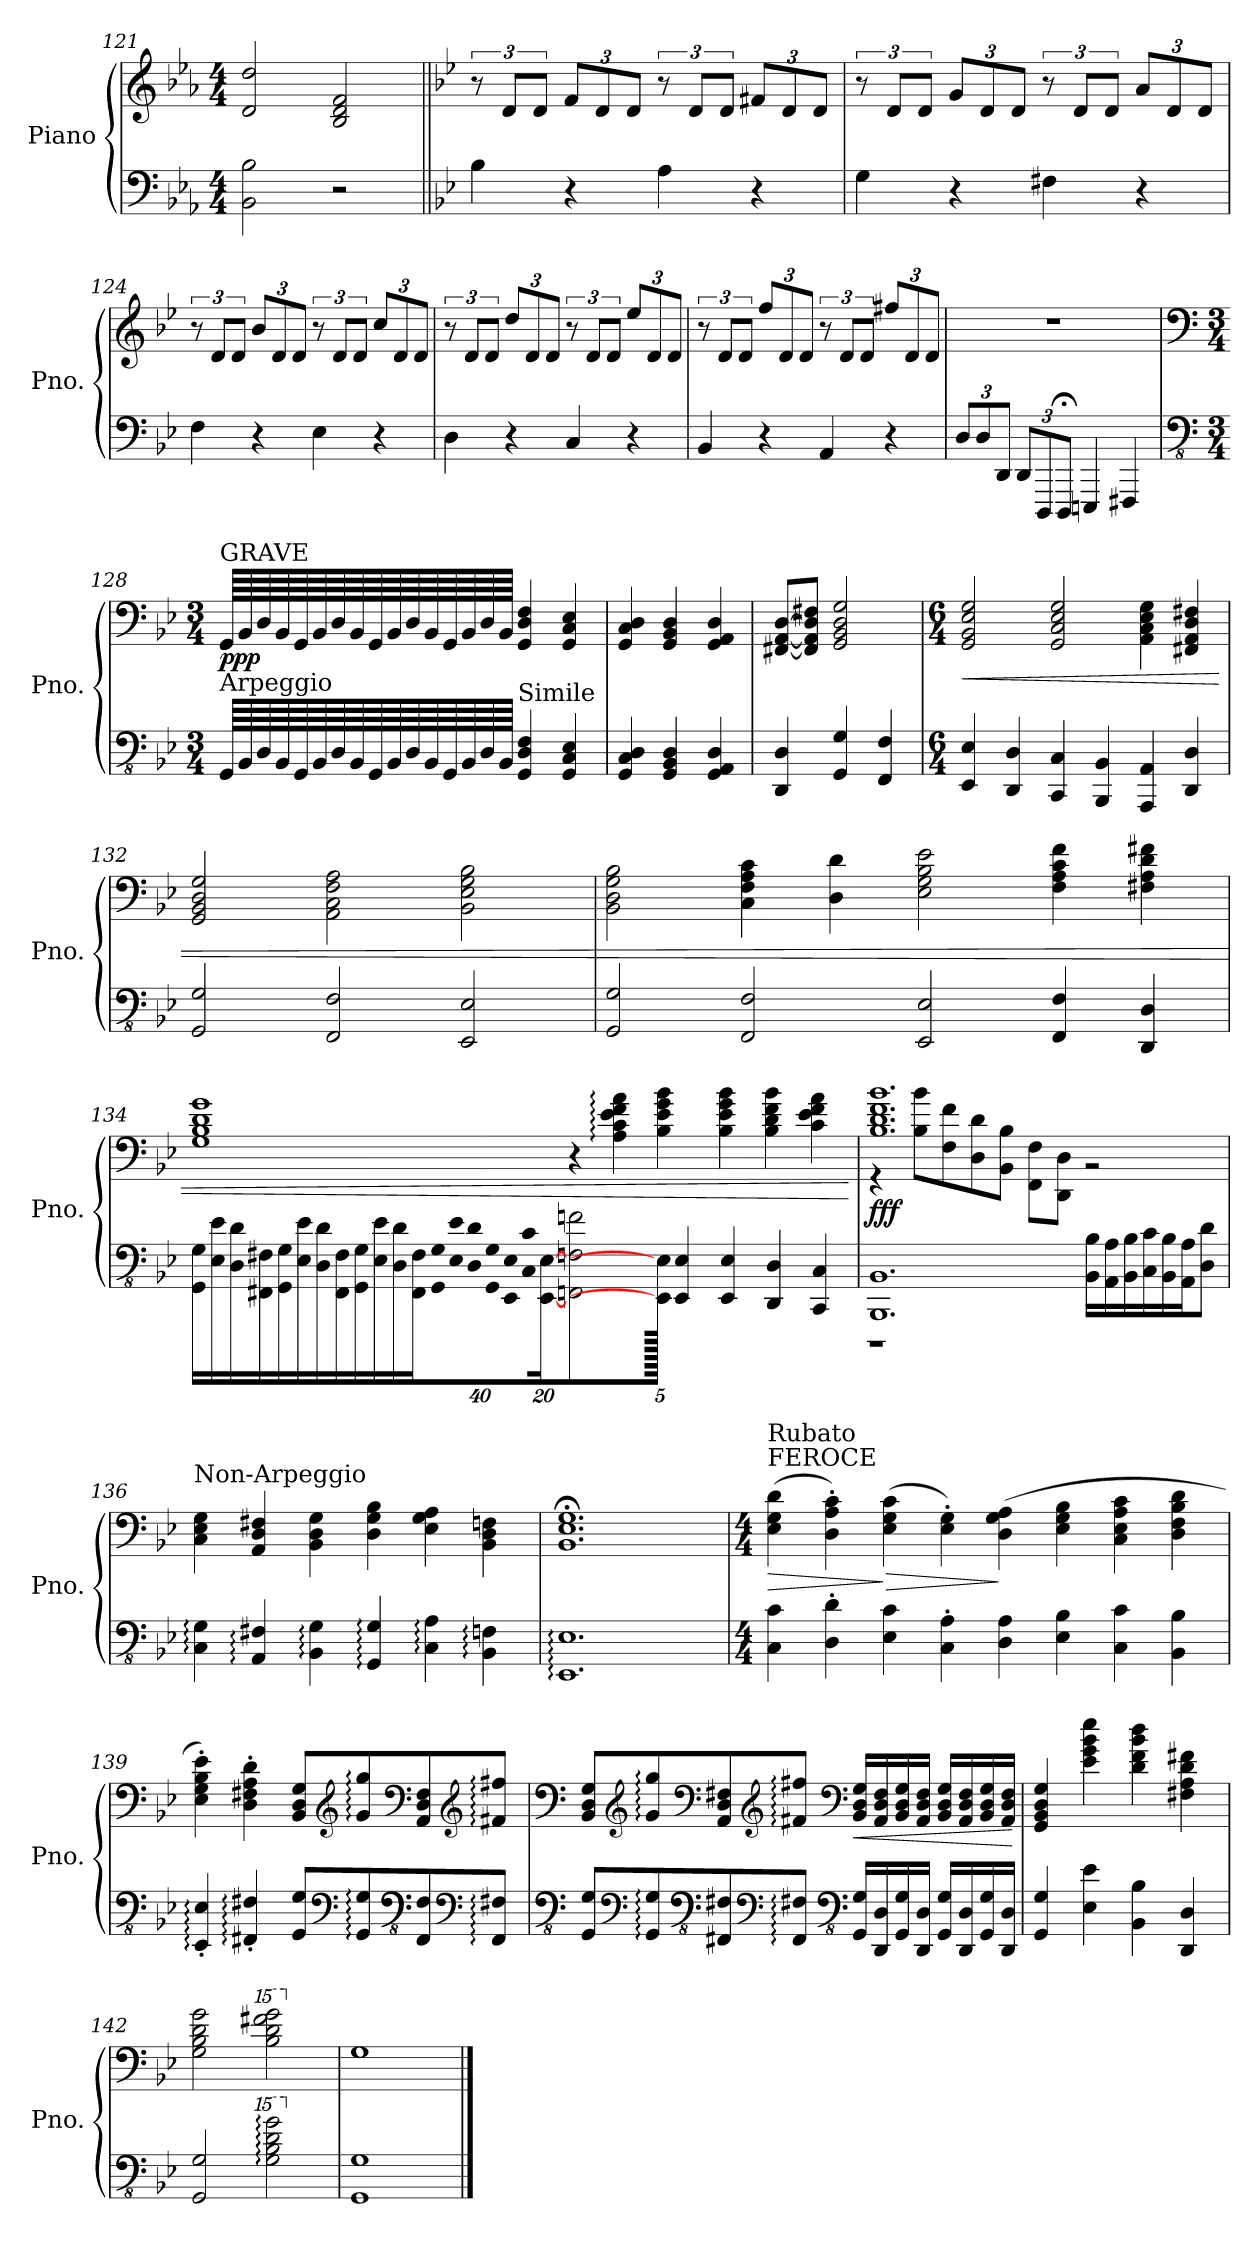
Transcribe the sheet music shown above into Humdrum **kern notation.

**kern	**kern	**dynam
*part1	*part1	*part1
*staff2	*staff1	*staff1/2
*I"Piano	*	*
*I'Pno.	*	*
*clefF4	*clefG2	*
*k[b-e-a-]	*k[b-e-a-]	*
*M4/4	*M4/4	*
=121	=121	=121
2BB-\ 2B-\	2d/ 2dd/	.
2r	2B-/ 2d/ 2f/	.
!!LO:LB:g=z
=122||	=122||	=122||
*k[b-e-]	*k[b-e-]	*
4B-\	12r	.
.	12d/L	.
.	12d/J	.
*	*Xbrackettup	*
4r	12f/L	.
.	12d/	.
.	12d/J	.
*	*brackettup	*
4A\	12r	.
.	12d/L	.
.	12d/J	.
*	*Xbrackettup	*
4r	12f#X/L	.
.	12d/	.
.	12d/J	.
=123	=123	=123
*	*brackettup	*
4G\	12r	.
.	12d/L	.
.	12d/J	.
*	*Xbrackettup	*
4r	12g/L	.
.	12d/	.
.	12d/J	.
*	*brackettup	*
4F#X\	12r	.
.	12d/L	.
.	12d/J	.
*	*Xbrackettup	*
4r	12a/L	.
.	12d/	.
.	12d/J	.
=124	=124	=124
*	*brackettup	*
4F\	12r	.
.	12d/L	.
.	12d/J	.
*	*Xbrackettup	*
4r	12b-/L	.
.	12d/	.
.	12d/J	.
*	*brackettup	*
4E-\	12r	.
.	12d/L	.
.	12d/J	.
*	*Xbrackettup	*
4r	12cc/L	.
.	12d/	.
.	12d/J	.
!!LO:LB:g=z
=125	=125	=125
*	*brackettup	*
4D\	12r	.
.	12d/L	.
.	12d/J	.
*	*Xbrackettup	*
4r	12dd/L	.
.	12d/	.
.	12d/J	.
*	*brackettup	*
4C/	12r	.
.	12d/L	.
.	12d/J	.
*	*Xbrackettup	*
4r	12ee-/L	.
.	12d/	.
.	12d/J	.
=126	=126	=126
*	*brackettup	*
4BB-/	12r	.
.	12d/L	.
.	12d/J	.
*	*Xbrackettup	*
4r	12ff/L	.
.	12d/	.
.	12d/J	.
*	*brackettup	*
4AA/	12r	.
.	12d/L	.
.	12d/J	.
*	*Xbrackettup	*
4r	12ff#X/L	.
.	12d/	.
.	12d/J	.
=127	=127	=127
*Xbrackettup	*	*
12D/L	1r	.
12D/	.	.
12DD/J	.	.
12DD/L	.	.
12DDD/	.	.
12DDD;</J	.	.
4EEEn/	.	.
4FFF#X/	.	.
!!LO:PB:g=z
=128	=128	=128
*clefFv4	*clefF4	*
*M3/4	*M3/4	*
!	!LO:TX:a:t=GRAVE	!
!LO:TX:a:t=Arpeggio	!	!
!	!	!LO:DY:b
64GGG/LLLL	64GG/LLLL	ppp
64BBB-/	64BB-/	.
64DD/	64D/	.
64BBB-/	64BB-/	.
64GGG/	64GG/	.
64BBB-/	64BB-/	.
64DD/	64D/	.
64BBB-/	64BB-/	.
64GGG/	64GG/	.
64BBB-/	64BB-/	.
64DD/	64D/	.
64BBB-/	64BB-/	.
64GGG/	64GG/	.
64BBB-/	64BB-/	.
64DD/	64D/	.
64BBB-/JJJJ	64BB-/JJJJ	.
!LO:TX:a:t=Simile	!	!
4GGG/ 4DD/ 4FF/	4GG/ 4D/ 4F/	.
4GGG/ 4CC/ 4EE-/	4GG/ 4C/ 4E-/	.
=129	=129	=129
4GGG/ 4CC/ 4DD/	4GG/ 4C/ 4D/	.
4GGG/ 4BBB-/ 4DD/	4GG/ 4BB-/ 4D/	.
4GGG/ 4AAA/ 4DD/	4GG/ 4AA/ 4D/	.
=130	=130	=130
4DDD/ 4DD/	[8FF#X/ [8AA/ [8D/L	.
.	8FF#/] 8AA/] 8D/] 8F#X/J	.
4GGG/ 4GG/	2GG/ 2BB-/ 2D/ 2G/	.
4FFF/ 4FF/	.	.
=131	=131	=131
*M6/4	*M6/4	*
!	!	!LO:HP:b
4EEE-/ 4EE-/	2GG/ 2BB-/ 2E-/ 2G/	<
4DDD/ 4DD/	.	.
4CCC/ 4CC/	2GG/ 2C/ 2E-/ 2G/	.
4BBBB-/ 4BBB-/	.	.
4AAAA/ 4AAA/	4AA\ 4C\ 4E-\ 4G\	.
4DDD/ 4DD/	4FF#X/ 4AA/ 4D/ 4F#X/	.
=132	=132	=132
2GGG/ 2GG/	2GG/ 2BB-/ 2D/ 2G/	.
2FFF/ 2FF/	2AA\ 2C\ 2F\ 2A\	.
2EEE-/ 2EE-/	2BB-\ 2E-\ 2G\ 2B-\	.
!!LO:LB:g=z
=133	=133	=133
2GGG/ 2GG/	2BB-\ 2D\ 2G\ 2B-\	.
2FFF/ 2FF/	4C\ 4F\ 4A\ 4c\	.
.	4D\ 4d\	.
2EEE-/ 2EE-/	2E-\ 2G\ 2B-\ 2e-\	.
4FFF/ 4FF/	4F\ 4A\ 4c\ 4f\	.
4DDD/ 4DD/	4F#X\ 4A\ 4d\ 4f#X\	.
=134	=134	=134
16GGG\ 16GG\LL	1G 1B- 1d 1g	.
16EE-\ 16E-\	.	.
16DD\ 16D\	.	.
16FFF#X\ 16FF#X\	.	.
16GGG\ 16GG\	.	.
16EE-\ 16E-\	.	.
16DD\ 16D\	.	.
16FFF#\ 16FF#\	.	.
16GGG\ 16GG\	.	.
16EE-\ 16E-\	.	.
16DD\ 16D\	.	.
16FFF#\ 16FF#\JJ	.	.
!LO:N:vis=16	!	!
640%23GGG\ 640%23GG\LL	.	.
!LO:N:vis=16	!	!
640%23EE-\ 640%23E-\	.	.
!LO:N:vis=16	!	!
640%23DD\ 640%23D\	.	.
!LO:N:vis=16	!	!
640%23GGG\ 640%23GG\	.	.
!LO:N:vis=16	!	!
640%23EEE-\ 640%23EE-\	.	.
!LO:N:vis=16	!	!
640%23CC\ 640%23C\	.	.
[320%11EEE-\ [320%11EE-\JJ	.	.
2FFFn\ 2FFn\ 2Fn\	4r	.
.	4A\: 4c\: 4e-\: 4f\: 4a\:	.
640EEE-\] 640EE-\]JJ	4B-\ 4e-\ 4g\ 4b-\	.
4EEE-/ 4EE-/	.	.
.	4B-\ 4e-\ 4g\ 4b-\	.
4EEE-/ 4EE-/	.	.
.	4B-\ 4d\ 4f\ 4b-\	.
4DDD/ 4DD/	.	.
.	4c\ 4e-\ 4f\ 4a\	.
4CCC/ 4CC/	.	.
.	640ryy	[
!!LO:LB:g=z
=135	=135	=135
*^	*^	*
!	!	!	!	!LO:DY:b
1.BBBB- 1.BBB-	1r	1.B- 1.d 1.f 1.b-	4r	fff
.	.	.	8B-\ 8b-\L	.
.	.	.	8F\ 8f\	.
.	.	.	8D\ 8d\	.
.	.	.	8BB-\ 8B-\J	.
.	.	.	8FF\ 8F\L	.
.	.	.	8DD\ 8D\J	.
.	16BBB-\ 16BB-\LL	.	2r	.
.	16AAA\ 16AA\	.	.	.
.	16BBB-\ 16BB-\	.	.	.
.	16CC\ 16C\	.	.	.
.	16BBB-\ 16BB-\	.	.	.
.	16AAA\ 16AA\J	.	.	.
.	8DD\ 8D\J	.	.	.
*	*	*v	*v	*
=136	=136	=136	=136
!	!	!LO:TX:a:t=Non-Arpeggio	!
*v	*v	*	*
4CC\: 4GG\:	4C\ 4E-\ 4G\	.
4AAA/: 4FF#X/:	4AA/ 4D/ 4F#X/	.
4BBB-\: 4GG\:	4BB-\ 4D\ 4G\	.
4GGG/: 4GG/:	4D\ 4G\ 4B-\	.
4CC\: 4AA\:	4E-\ 4G\ 4A\	.
4BBB-\: 4FFn\:	4BB-\ 4D\ 4Fn\	.
=137	=137	=137
1.EEE-: 1.EE-:	1.BB-;< 1.E-;< 1.G;<	.
!!LO:LB:g=z
=138	=138	=138
*M4/4	*M4/4	*
!	!LO:TX:a:t=FEROCE	!
!	!LO:TX:a:t=Rubato	!
!	!	!LO:HP:b
4CC\ 4C\	(4E-\ 4G\ 4d\	>
4DD\' 4D\'	4D\' 4A\' 4c\')	.
!	!	!LO:HP:n=1:b
4EE-\ 4C\	(4E-\ 4G\ 4c\	] >
4CC\' 4AA\'	4E-\' 4G\')	.
4DD\ 4AA\	(4D\ 4G\ 4A\	]
4EE-\ 4BB-\	4E-\ 4G\ 4B-\	.
4CC\ 4C\	4C\ 4E-\ 4A\ 4c\	.
4BBB-\ 4BB-\	4D\ 4F\ 4B-\ 4d\	.
=139	=139	=139
4EEE-/:' 4EE-/:'	4E-\' 4G\' 4B-\' 4e-\')	.
4FFF#X/:' 4FF#X/:'	4D\' 4F#X\' 4A\' 4d\'	.
8GGG/ 8GG/L	8BB-/ 8D/ 8G/L	.
*clefF4	*clefG2	*
8GG/: 8G/:	8g/: 8gg/:	.
*clefFv4	*clefF4	*
8FFF#/ 8FF#/	8AA/ 8D/ 8F#/	.
*clefF4	*clefG2	*
8FF#/: 8F#X/:J	8f#X/: 8ff#X/:J	.
!!LO:LB:g=z
=140	=140	=140
*clefFv4	*clefF4	*
8GGG/ 8GG/L	8BB-/ 8D/ 8G/L	.
*clefF4	*clefG2	*
8GG/: 8G/:	8g/: 8gg/:	.
*clefFv4	*clefF4	*
8FFF#X/ 8FF#X/	8AA/ 8D/ 8F#X/	.
*clefF4	*clefG2	*
8FF#/: 8F#X/:J	8f#X/: 8ff#X/:J	.
*clefFv4	*clefF4	*
!	!	!LO:HP:b
16GGG/ 16GG/LL	16BB-/ 16D/ 16G/LL	<
16DDD/ 16DD/	16AA/ 16D/ 16F#/	.
16GGG/ 16GG/	16BB-/ 16D/ 16G/	.
16DDD/ 16DD/JJ	16AA/ 16D/ 16F#/JJ	.
16GGG/ 16GG/LL	16BB-/ 16D/ 16G/LL	.
16DDD/ 16DD/	16AA/ 16D/ 16F#/	.
16GGG/ 16GG/	16BB-/ 16D/ 16G/	.
16DDD/ 16DD/JJ	16AA/ 16D/ 16F#/JJ	.
.	.	[
=141	=141	=141
4GGG/ 4GG/	4GG/ 4BB-/ 4D/ 4G/	.
4EE-\ 4E-\	4e-\ 4g\ 4b-\ 4ee-\	.
4BBB-\ 4BB-\	4d\ 4f\ 4b-\ 4dd\	.
4DDD/ 4DD/	4F#X\ 4A\ 4d\ 4f#X\	.
=142	=142	=142
2GGG/ 2GG/	2G\ 2B-\ 2d\ 2g\	.
*15ma	*	*
*	*15ma	*
2g\: 2b-\: 2dd\: 2gg\:	2bb-\ 2ddd\ 2fff#X\ 2ggg\	.
=143	=143	=143
*X15ma	*	*
*	*X15ma	*
1GGG 1GG	1G	.
==	==	==
*-	*-	*-
